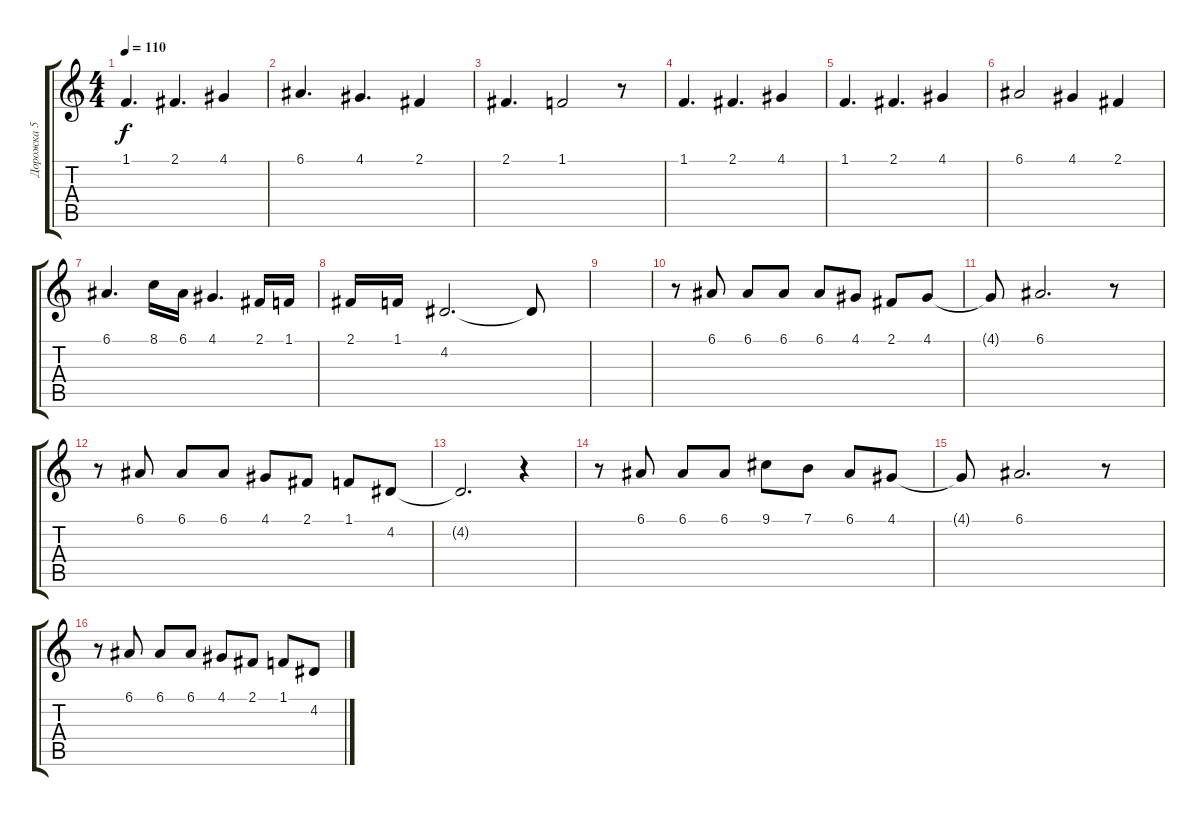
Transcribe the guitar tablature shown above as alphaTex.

\track ("Дорожка 5" "Дорожка 5") {instrument lead6voice}
\staff {score tabs}
\tuning (E4 B3 G3 D3 A2 E2) {hide}
\ts (4 4)
\tempo 110
\clef g2
\ks c
1.1.4{d dy f} 2.1.4{d} 4.1.4 |
6.1.4{d} 4.1.4{d} 2.1.4 |
2.1.4{d} 1.1.2 r.8 |
1.1.4{d} 2.1.4{d} 4.1.4 |
1.1.4{d} 2.1.4{d} 4.1.4 |
6.1.2 4.1.4 2.1.4 |
6.1.4{d} 8.1.16 6.1.16 4.1.4{d} 2.1.16 1.1.16 |
2.1.16 1.1.16 4.2.2{d} 4.2{t}.8 |
|
r.8 6.1.8 6.1.8 6.1.8 6.1.8 4.1.8 2.1.8 4.1.8 |
4.1{t}.8 6.1.2{d} r.8 |
r.8 6.1.8 6.1.8 6.1.8 4.1.8 2.1.8 1.1.8 4.2.8 |
4.2{t}.2{d} r.4 |
r.8 6.1.8 6.1.8 6.1.8 9.1.8 7.1.8 6.1.8 4.1.8 |
4.1{t}.8 6.1.2{d} r.8 |
r.8 6.1.8 6.1.8 6.1.8 4.1.8 2.1.8 1.1.8 4.2.8
